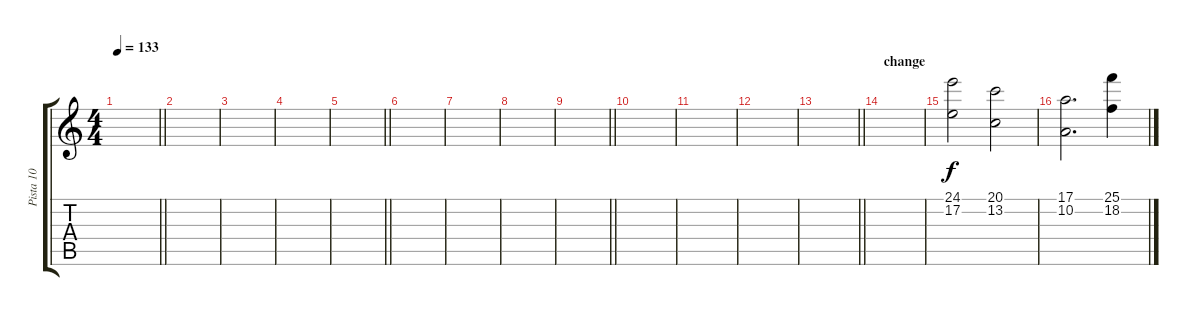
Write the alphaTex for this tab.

\track ("Pista 10" "Pista 10") {instrument synthstrings2}
\staff {score tabs}
\tuning (E4 B3 G3 D3 A2 E2) {hide}
\ts (4 4)
\tempo 133
\clef g2
\barLineRight lightlight
\ks c
|
|
|
|
\barLineRight lightlight
|
|
|
|
\barLineRight lightlight
|
|
|
|
\barLineRight lightlight
|
\section ("" "change")
|
(24.1 17.2).2 (20.1 13.2).2 |
(17.1 10.2).2{d} (25.1 18.2).4
